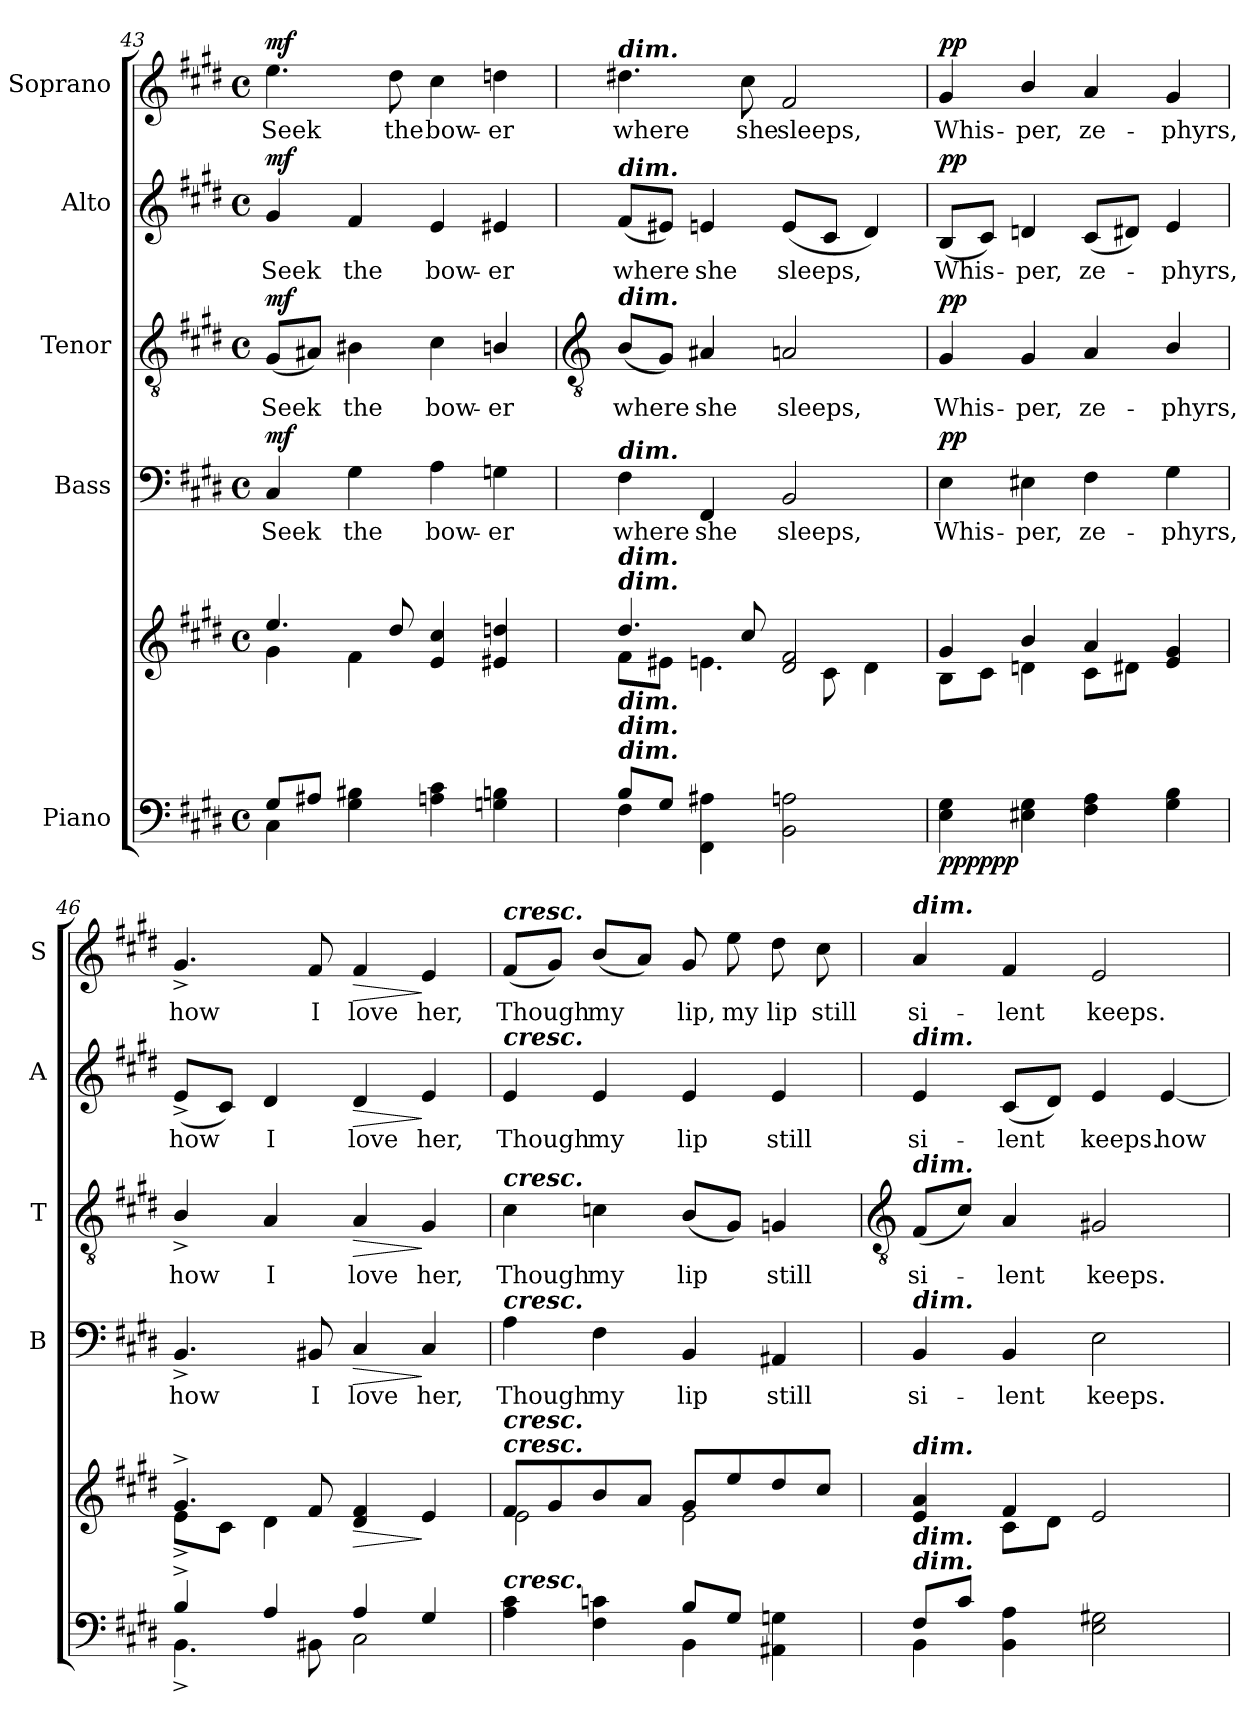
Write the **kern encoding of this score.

**kern	**kern	**dynam	**kern	**text	**dynam	**kern	**text	**dynam	**kern	**text	**dynam	**kern	**text	**dynam
*part5	*part5	*part5	*part4	*part4	*part4	*part3	*part3	*part3	*part2	*part2	*part2	*part1	*part1	*part1
*staff6	*staff5	*staff5/6	*staff4	*staff4	*staff4	*staff3	*staff3	*staff3	*staff2	*staff2	*staff2	*staff1	*staff1	*staff1
*I"Piano	*	*	*I"Bass	*	*	*I"Tenor	*	*	*I"Alto	*	*	*I"Soprano	*	*
*	*	*	*I'B	*	*	*I'T	*	*	*I'A	*	*	*I'S	*	*
*clefF4	*clefG2	*	*clefF4	*	*	*clefGv2	*	*	*clefG2	*	*	*clefG2	*	*
*k[f#c#g#d#]	*k[f#c#g#d#]	*	*k[f#c#g#d#]	*	*	*k[f#c#g#d#]	*	*	*k[f#c#g#d#]	*	*	*k[f#c#g#d#]	*	*
*E:	*E:	*	*E:	*	*	*E:	*	*	*E:	*	*	*E:	*	*
*M4/4	*M4/4	*	*M4/4	*	*	*M4/4	*	*	*M4/4	*	*	*M4/4	*	*
*met(c)	*met(c)	*	*met(c)	*	*	*met(c)	*	*	*met(c)	*	*	*met(c)	*	*
=43	=43	=43	=43	=43	=43	=43	=43	=43	=43	=43	=43	=43	=43	=43
*^	*^	*	*	*	*	*	*	*	*	*	*	*	*	*
!	!	!	!	!LO:DY:b=2	!	!LO:LY:b	!	!	!LO:LY:b	!	!	!LO:LY:b	!	!	!LO:LY:b	!
!	!	!	!	!LO:DY:n=1:b=2	!	!	!	!	!	!	!	!	!	!	!	!
!	!	!	!	!LO:DY:n=2:b	!	!	!LO:DY:b	!	!	!LO:DY:b	!	!	!LO:DY:b	!	!	!LO:DY:b
8G#/L	4C#\	4.ee/	4g#\	mf mf mf	4C#	Seek	mf	(<8G#L	Seek	mf	4g#	Seek	mf	4.ee	Seek	mf
8A#X/J	.	.	.	.	.	.	.	8A#XJ)	.	.	.	.	.	.	.	.
!	!	!	!	!	!	!LO:LY:b	!	!	!LO:LY:b	!	!	!LO:LY:b	!	!	!	!
2.ryy	4G#\ 4B#X\	.	4f#\	.	4G#	the	.	4B#X	the	.	4f#	the	.	.	.	.
!	!	!	!	!	!	!	!	!	!	!	!	!	!	!	!LO:LY:b	!
.	.	8dd#/	.	.	.	.	.	.	.	.	.	.	.	8dd#	the	.
!	!	!	!	!	!	!LO:LY:b	!	!	!LO:LY:b	!	!	!LO:LY:b	!	!	!LO:LY:b	!
.	4A\ 4c#\	4e/ 4cc#/	2ryy	.	4A	bow-	.	4c#	bow-	.	4e	bow-	.	4cc#	bow-	.
!	!	!	!	!	!	!LO:LY:b	!	!	!LO:LY:b	!	!	!LO:LY:b	!	!	!LO:LY:b	!
.	4Gn\ 4Bn\	4e#X/ 4ddn/	.	.	4Gn	-er	.	4Bn/	-er	.	4e#X	-er	.	4ddn	-er	.
!!LO:LB:g=z
=44	=44	=44	=44	=44	=44	=44	=44	=44	=44	=44	=44	=44	=44	=44	=44	=44
*	*	*	*	*	*	*	*	*clefGv2	*	*	*	*	*	*	*	*
!	!	!	!	!	!	!	!	!	!	!	!	!	!	!LO:TX:a:Bi:t=dim.	!	!
!	!	!	!	!	!	!	!	!	!	!	!LO:TX:a:Bi:t=dim.	!	!	!	!	!
!	!	!	!	!	!	!	!	!LO:TX:a:Bi:t=dim.	!	!	!	!	!	!	!	!
!	!	!	!	!	!LO:TX:a:Bi:t=dim.	!	!	!	!	!	!	!	!	!	!	!
!	!	!LO:TX:b:Bi:t=dim.	!	!	!	!	!	!	!	!	!	!	!	!	!	!
!	!	!LO:TX:a:Bi:t=dim.	!	!	!	!	!	!	!	!	!	!	!	!	!	!
!	!	!LO:TX:a:Bi:t=dim.	!	!	!	!	!	!	!	!	!	!	!	!	!	!
!LO:TX:a:Bi:t=dim.	!	!	!	!	!	!	!	!	!	!	!	!	!	!	!	!
!LO:TX:a:Bi:t=dim.	!	!	!	!	!	!	!	!	!	!	!	!	!	!	!	!
!	!	!	!	!	!	!LO:LY:b	!	!	!LO:LY:b	!	!	!LO:LY:b	!	!	!LO:LY:b	!
8B/L	4F#\	4.dd#/	8f#\L	.	4F#	where	.	(<8BL	where	.	(<8f#L	where	.	4.dd#X	where	.
8G#/J	.	.	8e#X\J	.	.	.	.	8G#J)	.	.	8e#XJ)	.	.	.	.	.
!	!	!	!	!	!	!LO:LY:b	!	!	!LO:LY:b	!	!	!LO:LY:b	!	!	!	!
2.ryy	4FF#\ 4A#X\	.	4.en\	.	4FF#	she	.	4A#X	she	.	4en	she	.	.	.	.
!	!	!	!	!	!	!	!	!	!	!	!	!	!	!	!LO:LY:b	!
.	.	8cc#/	.	.	.	.	.	.	.	.	.	.	.	8cc#	she	.
!	!	!	!	!	!	!LO:LY:b	!	!	!LO:LY:b	!	!	!LO:LY:b	!	!	!LO:LY:b	!
.	2BB\ 2An\	2d#/ 2f#/	.	.	2BB	sleeps,	.	2An	sleeps,	.	(<8eL	sleeps,	.	2f#	sleeps,	.
.	.	.	8c#\	.	.	.	.	.	.	.	8c#J	.	.	.	.	.
.	.	.	4d#\	.	.	.	.	.	.	.	4d#)	.	.	.	.	.
=45	=45	=45	=45	=45	=45	=45	=45	=45	=45	=45	=45	=45	=45	=45	=45	=45
!	!	!	!	!LO:DY:b=2	!	!LO:LY:b	!	!	!LO:LY:b	!	!	!LO:LY:b	!	!	!LO:LY:b	!
!	!	!	!	!LO:DY:n=1:b	!	!	!	!	!	!	!	!	!	!	!	!
!	!	!	!	!LO:DY:n=2:b	!	!	!LO:DY:b	!	!	!LO:DY:b	!	!	!LO:DY:b	!	!	!LO:DY:b
1ryy	4E\ 4G#\	4g#/	8B\L	pp pp pp	4E	Whis-	pp	4G#	Whis-	pp	(<8BL	Whis-	pp	4g#	Whis-	pp
.	.	.	8c#\J	.	.	.	.	.	.	.	8c#J)	.	.	.	.	.
!	!	!	!	!	!	!LO:LY:b	!	!	!LO:LY:b	!	!	!LO:LY:b	!	!	!LO:LY:b	!
.	4E#X\ 4G#\	4b/	4dn\	.	4E#X	-per,	.	4G#	-per,	.	4dn	per,	.	4b/	-per,	.
!	!	!	!	!	!	!LO:LY:b	!	!	!LO:LY:b	!	!	!LO:LY:b	!	!	!LO:LY:b	!
.	4F#\ 4A\	4a/	8c#\L	.	4F#	ze-	.	4A	ze-	.	(<8c#L	ze-	.	4a	ze-	.
.	.	.	8d#X\J	.	.	.	.	.	.	.	8d#XJ)	.	.	.	.	.
!	!	!	!	!	!	!LO:LY:b	!	!	!LO:LY:b	!	!	!LO:LY:b	!	!	!LO:LY:b	!
.	4G#\ 4B\	4e/ 4g#/	4ryy	.	4G#	-phyrs,	.	4B/	-phyrs,	.	4e	phyrs,	.	4g#	-phyrs,	.
=46	=46	=46	=46	=46	=46	=46	=46	=46	=46	=46	=46	=46	=46	=46	=46	=46
!	!	!	!	!	!	!LO:LY:b	!	!	!LO:LY:b	!	!	!LO:LY:b	!	!	!LO:LY:b	!
4B^/	4.BB^\	4.g#^/	8e^\L	.	4.BB^	how	.	4B^/	how	.	(<8e^L	how	.	4.g#^	how	.
.	.	.	8c#\J	.	.	.	.	.	.	.	8c#J)	.	.	.	.	.
!	!	!	!	!	!	!	!	!	!LO:LY:b	!	!	!LO:LY:b	!	!	!	!
4A/	.	.	4d#\	.	.	.	.	4A	I	.	4d#	I	.	.	.	.
!	!	!	!	!	!	!LO:LY:b	!	!	!	!	!	!	!	!	!LO:LY:b	!
.	8BB#X\	8f#/	.	.	8BB#X	I	.	.	.	.	.	.	.	8f#	I	.
!	!	!	!	!LO:HP:b	!	!LO:LY:b	!LO:HP:b	!	!LO:LY:b	!LO:HP:b	!	!LO:LY:b	!LO:HP:b	!	!LO:LY:b	!LO:HP:b
4A/	2C#\	4d#/ 4f#/	2ryy	>	4C#	love	>	4A	love	>	4d#	love	>	4f#	love	>
!	!	!	!	!	!	!LO:LY:b	!	!	!LO:LY:b	!	!	!LO:LY:b	!	!	!LO:LY:b	!
4G#/	.	4e/	.	]	4C#	her,	]	4G#	her,	]	4e	her,	]	4e	her,	]
=47	=47	=47	=47	=47	=47	=47	=47	=47	=47	=47	=47	=47	=47	=47	=47	=47
!	!	!	!	!	!	!	!	!	!	!	!	!	!	!LO:TX:a:Bi:t=cresc.	!	!
!	!	!	!	!	!	!	!	!	!	!	!LO:TX:a:Bi:t=cresc.	!	!	!	!	!
!	!	!	!	!	!	!	!	!LO:TX:a:Bi:t=cresc.	!	!	!	!	!	!	!	!
!	!	!	!	!	!LO:TX:a:Bi:t=cresc.	!	!	!	!	!	!	!	!	!	!	!
!	!	!LO:TX:a:Bi:t=cresc.	!	!	!	!	!	!	!	!	!	!	!	!	!	!
!	!	!LO:TX:a:Bi:t=cresc.	!	!	!	!	!	!	!	!	!	!	!	!	!	!
!LO:TX:a:Bi:t=cresc.	!	!	!	!	!	!	!	!	!	!	!	!	!	!	!	!
!	!	!	!	!	!	!LO:LY:b	!	!	!LO:LY:b	!	!	!LO:LY:b	!	!	!LO:LY:b	!
2ryy	4A\ 4c#\	8f#/L	2e\	.	4A	Though	.	4c#	Though	.	4e	Though	.	(<8f#L	Though	.
.	.	8g#/	.	.	.	.	.	.	.	.	.	.	.	8g#J)	.	.
!	!	!	!	!	!	!LO:LY:b	!	!	!LO:LY:b	!	!	!LO:LY:b	!	!	!LO:LY:b	!
.	4F#\ 4cn\	8b/	.	.	4F#	my	.	4cn	my	.	4e	my	.	(<8bL	my	.
.	.	8a/J	.	.	.	.	.	.	.	.	.	.	.	8aJ)	.	.
!	!	!	!	!	!	!LO:LY:b	!	!	!LO:LY:b	!	!	!LO:LY:b	!	!	!LO:LY:b	!
8B/L	4BB\	8g#/L	2e\	.	4BB	lip	.	(<8BL	lip	.	4e	lip	.	8g#	lip,	.
!	!	!	!	!	!	!	!	!	!	!	!	!	!	!	!LO:LY:b	!
8G#/J	.	8ee/	.	.	.	.	.	8G#J)	.	.	.	.	.	8ee	my	.
!	!	!	!	!	!	!LO:LY:b	!	!	!LO:LY:b	!	!	!LO:LY:b	!	!	!LO:LY:b	!
4ryy	4AA#X\ 4Gn\	8dd#/	.	.	4AA#X	still	.	4Gn	still	.	4e	still	.	8dd#	lip	.
!	!	!	!	!	!	!	!	!	!	!	!	!	!	!	!LO:LY:b	!
.	.	8cc#/J	.	.	.	.	.	.	.	.	.	.	.	8cc#	still	.
!!LO:LB:g=z
=48	=48	=48	=48	=48	=48	=48	=48	=48	=48	=48	=48	=48	=48	=48	=48	=48
*	*	*	*	*	*	*	*	*clefGv2	*	*	*	*	*	*	*	*
!	!	!	!	!	!	!	!	!	!	!	!	!	!	!LO:TX:a:Bi:t=dim.	!	!
!	!	!	!	!	!	!	!	!	!	!	!LO:TX:a:Bi:t=dim.	!	!	!	!	!
!	!	!	!	!	!	!	!	!LO:TX:a:Bi:t=dim.	!	!	!	!	!	!	!	!
!	!	!	!	!	!LO:TX:a:Bi:t=dim.	!	!	!	!	!	!	!	!	!	!	!
!	!	!LO:TX:a:Bi:t=dim.	!	!	!	!	!	!	!	!	!	!	!	!	!	!
!LO:TX:a:Bi:t=dim.	!	!	!	!	!	!	!	!	!	!	!	!	!	!	!	!
!LO:TX:a:Bi:t=dim.	!	!	!	!	!	!	!	!	!	!	!	!	!	!	!	!
!	!	!	!	!	!	!LO:LY:b	!	!	!LO:LY:b	!	!	!LO:LY:b	!	!	!LO:LY:b	!
8F#/L	4BB\	4e/ 4a/	4ryy	.	4BB	si-	.	(8F#L	si-	.	4e	si-	.	4a	si-	.
8c#/J	.	.	.	.	.	.	.	8c#J)	.	.	.	.	.	.	.	.
!	!	!	!	!	!	!LO:LY:b	!	!	!LO:LY:b	!	!	!LO:LY:b	!	!	!LO:LY:b	!
2.ryy	4BB\ 4A\	4f#/	8c#\L	.	4BB	-lent	.	4A	lent	.	(<8c#L	-lent	.	4f#/	-lent	.
.	.	.	8d#\J	.	.	.	.	.	.	.	8d#J)	.	.	.	.	.
!	!	!	!	!	!	!LO:LY:b	!	!	!LO:LY:b	!	!	!LO:LY:b	!	!	!LO:LY:b	!
.	2E\ 2G#X\	2e/	2ryy	.	2E	keeps.	.	2G#X	keeps.	.	4e	keeps.	.	2e/	keeps.	.
!	!	!	!	!	!	!	!	!	!	!	!	!LO:LY:b	!	!	!	!
.	.	.	.	.	.	.	.	.	.	.	[4e	how	.	.	.	.
*v	*v	*	*	*	*	*	*	*	*	*	*	*	*	*	*	*
*	*v	*v	*	*	*	*	*	*	*	*	*	*	*	*	*
=	=	=	=	=	=	=	=	=	=	=	=	=	=	=
*-	*-	*-	*-	*-	*-	*-	*-	*-	*-	*-	*-	*-	*-	*-
